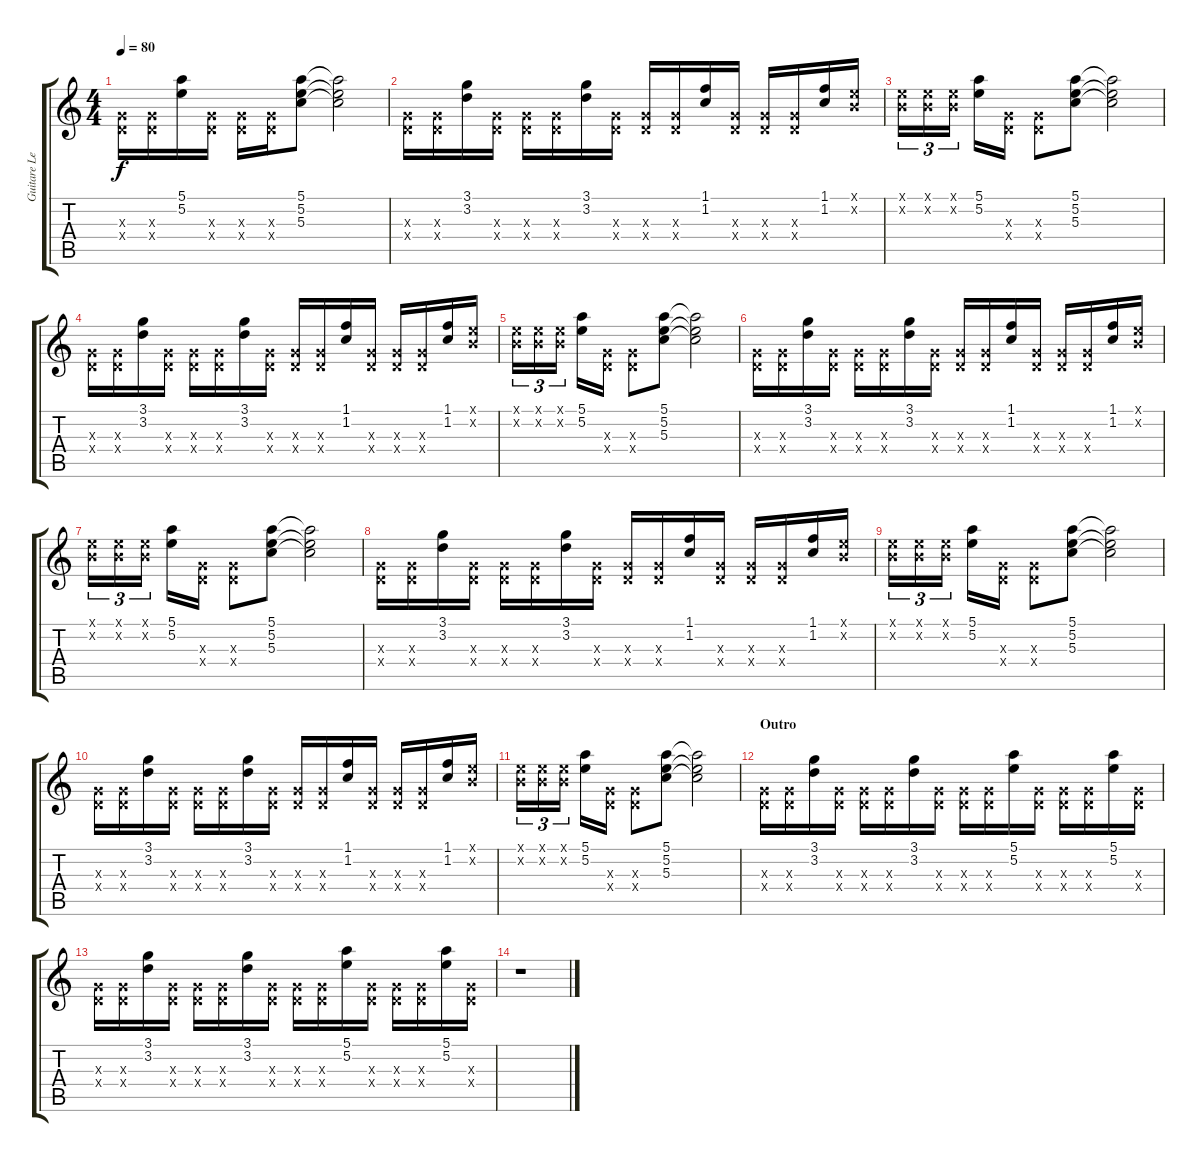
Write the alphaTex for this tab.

\track ("Guitare Lead" "Guitare Le") {instrument electricguitarjazz}
\staff {score tabs}
\tuning (E4 B3 G3 D3 A2 E2) {hide}
\ts (4 4)
\tempo 80
\clef g2
\ks c
(0.3{x} 0.4{x}).16{dy f} (0.3{x} 0.4{x}).16 (5.1 5.2).16 (0.3{x} 0.4{x}).16 (0.3{x} 0.4{x}).16 (0.3{x} 0.4{x}).16 (5.1 5.2 5.3).8 (5.1{t} 5.2{t} 5.3{t}).2 |
(0.3{x} 0.4{x}).16 (0.3{x} 0.4{x}).16 (3.1 3.2).16 (0.3{x} 0.4{x}).16 (0.3{x} 0.4{x}).16 (0.3{x} 0.4{x}).16 (3.1 3.2).16 (0.3{x} 0.4{x}).16 (0.3{x} 0.4{x}).16 (0.3{x} 0.4{x}).16 (1.1 1.2).16 (0.3{x} 0.4{x}).16 (0.3{x} 0.4{x}).16 (0.3{x} 0.4{x}).16 (1.1 1.2).16 (0.1{x} 0.2{x}).16 |
(0.1{x} 0.2{x}).16{tu (3 2)} (0.1{x} 0.2{x}).16{tu (3 2)} (0.1{x} 0.2{x}).16{tu (3 2)} (5.1 5.2).16 (0.3{x} 0.4{x}).16 (0.3{x} 0.4{x}).8 (5.1 5.2 5.3).8 (5.1{t} 5.2{t} 5.3{t}).2 |
(0.3{x} 0.4{x}).16 (0.3{x} 0.4{x}).16 (3.1 3.2).16 (0.3{x} 0.4{x}).16 (0.3{x} 0.4{x}).16 (0.3{x} 0.4{x}).16 (3.1 3.2).16 (0.3{x} 0.4{x}).16 (0.3{x} 0.4{x}).16 (0.3{x} 0.4{x}).16 (1.1 1.2).16 (0.3{x} 0.4{x}).16 (0.3{x} 0.4{x}).16 (0.3{x} 0.4{x}).16 (1.1 1.2).16 (0.1{x} 0.2{x}).16 |
(0.1{x} 0.2{x}).16{tu (3 2)} (0.1{x} 0.2{x}).16{tu (3 2)} (0.1{x} 0.2{x}).16{tu (3 2)} (5.1 5.2).16 (0.3{x} 0.4{x}).16 (0.3{x} 0.4{x}).8 (5.1 5.2 5.3).8 (5.1{t} 5.2{t} 5.3{t}).2 |
(0.3{x} 0.4{x}).16 (0.3{x} 0.4{x}).16 (3.1 3.2).16 (0.3{x} 0.4{x}).16 (0.3{x} 0.4{x}).16 (0.3{x} 0.4{x}).16 (3.1 3.2).16 (0.3{x} 0.4{x}).16 (0.3{x} 0.4{x}).16 (0.3{x} 0.4{x}).16 (1.1 1.2).16 (0.3{x} 0.4{x}).16 (0.3{x} 0.4{x}).16 (0.3{x} 0.4{x}).16 (1.1 1.2).16 (0.1{x} 0.2{x}).16 |
(0.1{x} 0.2{x}).16{tu (3 2)} (0.1{x} 0.2{x}).16{tu (3 2)} (0.1{x} 0.2{x}).16{tu (3 2)} (5.1 5.2).16 (0.3{x} 0.4{x}).16 (0.3{x} 0.4{x}).8 (5.1 5.2 5.3).8 (5.1{t} 5.2{t} 5.3{t}).2 |
(0.3{x} 0.4{x}).16 (0.3{x} 0.4{x}).16 (3.1 3.2).16 (0.3{x} 0.4{x}).16 (0.3{x} 0.4{x}).16 (0.3{x} 0.4{x}).16 (3.1 3.2).16 (0.3{x} 0.4{x}).16 (0.3{x} 0.4{x}).16 (0.3{x} 0.4{x}).16 (1.1 1.2).16 (0.3{x} 0.4{x}).16 (0.3{x} 0.4{x}).16 (0.3{x} 0.4{x}).16 (1.1 1.2).16 (0.1{x} 0.2{x}).16 |
(0.1{x} 0.2{x}).16{tu (3 2)} (0.1{x} 0.2{x}).16{tu (3 2)} (0.1{x} 0.2{x}).16{tu (3 2)} (5.1 5.2).16 (0.3{x} 0.4{x}).16 (0.3{x} 0.4{x}).8 (5.1 5.2 5.3).8 (5.1{t} 5.2{t} 5.3{t}).2 |
(0.3{x} 0.4{x}).16 (0.3{x} 0.4{x}).16 (3.1 3.2).16 (0.3{x} 0.4{x}).16 (0.3{x} 0.4{x}).16 (0.3{x} 0.4{x}).16 (3.1 3.2).16 (0.3{x} 0.4{x}).16 (0.3{x} 0.4{x}).16 (0.3{x} 0.4{x}).16 (1.1 1.2).16 (0.3{x} 0.4{x}).16 (0.3{x} 0.4{x}).16 (0.3{x} 0.4{x}).16 (1.1 1.2).16 (0.1{x} 0.2{x}).16 |
(0.1{x} 0.2{x}).16{tu (3 2)} (0.1{x} 0.2{x}).16{tu (3 2)} (0.1{x} 0.2{x}).16{tu (3 2)} (5.1 5.2).16 (0.3{x} 0.4{x}).16 (0.3{x} 0.4{x}).8 (5.1 5.2 5.3).8 (5.1{t} 5.2{t} 5.3{t}).2 |
\section ("" "Outro")
(0.3{x} 0.4{x}).16 (0.3{x} 0.4{x}).16 (3.1 3.2).16 (0.3{x} 0.4{x}).16 (0.3{x} 0.4{x}).16 (0.3{x} 0.4{x}).16 (3.1 3.2).16 (0.3{x} 0.4{x}).16 (0.3{x} 0.4{x}).16 (0.3{x} 0.4{x}).16 (5.1 5.2).16 (0.3{x} 0.4{x}).16 (0.3{x} 0.4{x}).16 (0.3{x} 0.4{x}).16 (5.1 5.2).16 (0.3{x} 0.4{x}).16 |
(0.3{x} 0.4{x}).16 (0.3{x} 0.4{x}).16 (3.1 3.2).16 (0.3{x} 0.4{x}).16 (0.3{x} 0.4{x}).16 (0.3{x} 0.4{x}).16 (3.1 3.2).16 (0.3{x} 0.4{x}).16 (0.3{x} 0.4{x}).16 (0.3{x} 0.4{x}).16 (5.1 5.2).16 (0.3{x} 0.4{x}).16 (0.3{x} 0.4{x}).16 (0.3{x} 0.4{x}).16 (5.1 5.2).16 (0.3{x} 0.4{x}).16 |
r.1
